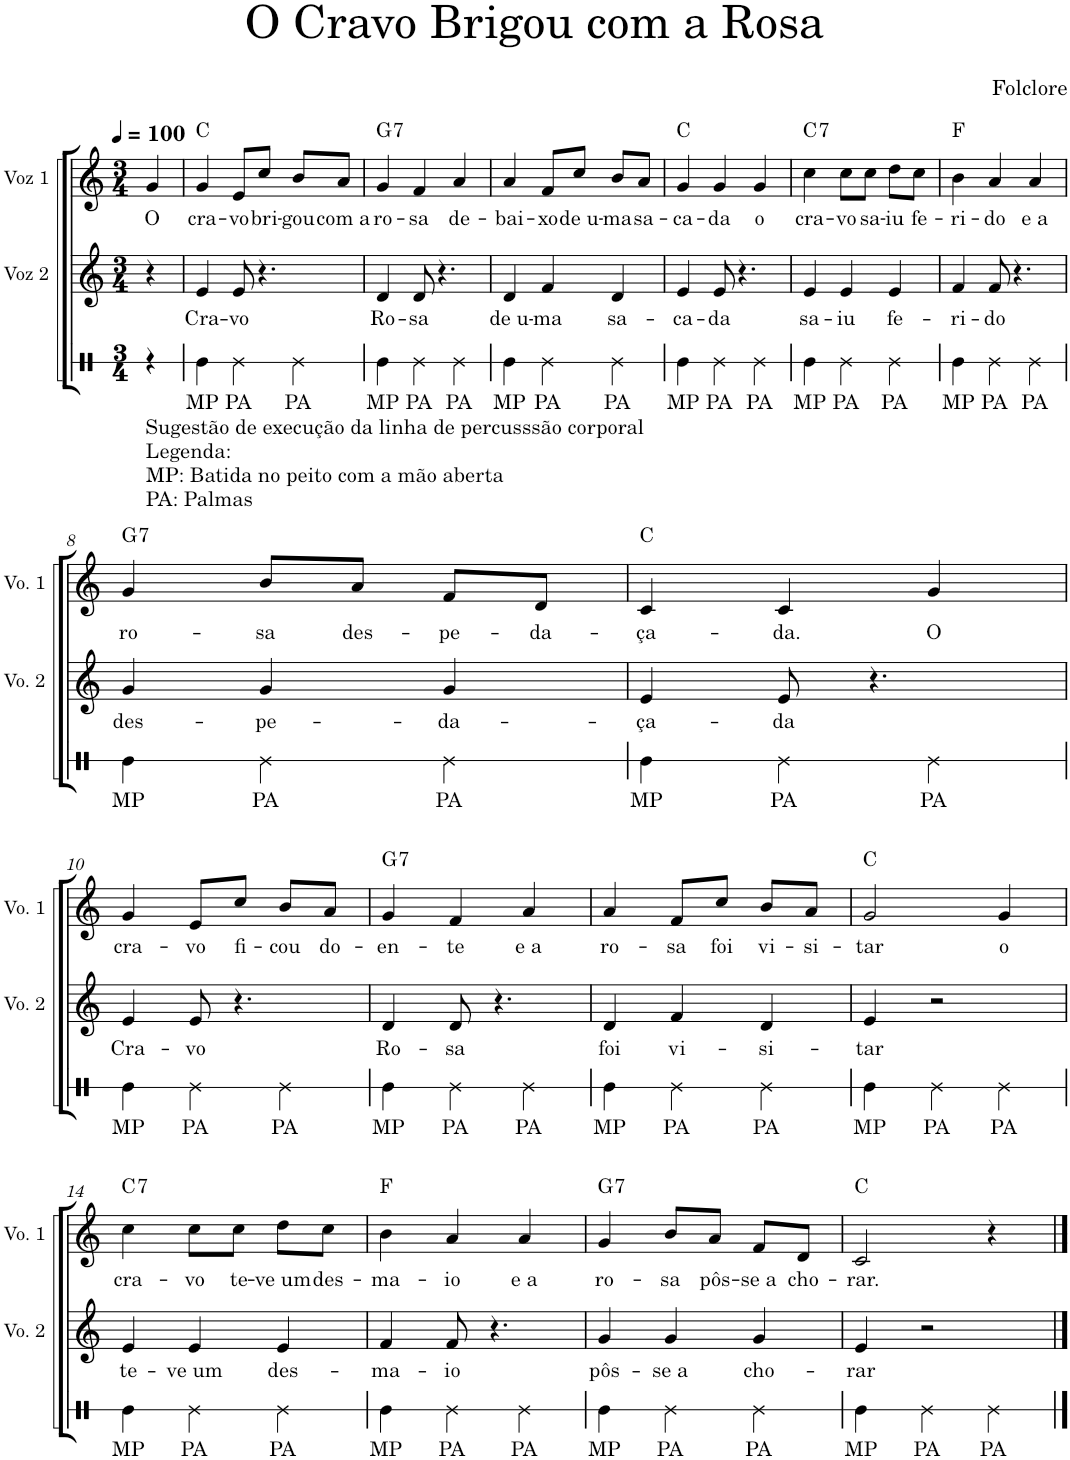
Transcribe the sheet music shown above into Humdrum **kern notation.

**kern	**text	**kern	**text	**kern	**text	**harte
*part3	*part3	*part2	*part2	*part1	*part1	*part1
*staff3	*staff3	*staff2	*staff2	*staff1	*staff1	*
*I"Voz 3	*	*I"Voz 2	*	*I"Voz 1	*	*
*	*	*I'Vo. 2	*	*I'Vo. 1	*	*
*stria1	*	*	*	*	*	*
*clefX	*	*clefG2	*	*clefG2	*	*
*k[]	*	*k[]	*	*k[]	*	*
*M3/4	*	*M3/4	*	*M3/4	*	*
*MM100	*	*MM100	*	*MM100	*	*
=1	=1	=1	=1	=1	=1	=1
!LO:TX:b:t=Sugestão de execução da linha de percusssão corporal	!	!	!	!	!	!
!LO:TX:b:t=Legenda&colon;	!	!	!	!	!	!
!LO:TX:b:t=MP&colon; Batida no peito com a mão aberta	!	!	!	!	!	!
!LO:TX:b:t=PA&colon; Palmas	!	!	!	!	!	!
!	!	!	!	!	!LO:LY:b	!
4r	.	4r	.	4g/	O	.
=2	=2	=2	=2	=2	=2	=2
!	!LO:LY:b	!	!LO:LY:b	!	!LO:LY:b	!
4Re\	MP	4e/	Cra-	4g/	cra-	C:maj
!	!LO:LY:b	!	!LO:LY:b	!	!LO:LY:b	!
4Re\	PA	8e/	-vo	8e/L	-vo	.
!	!	!	!	!	!LO:LY:b	!
.	.	4.r	.	8cc/J	bri-	.
!	!LO:LY:b	!	!	!	!LO:LY:b	!
4Re\	PA	.	.	8b/L	-gou	.
!	!	!	!	!	!LO:LY:b	!
.	.	.	.	8a/J	com a	.
=3	=3	=3	=3	=3	=3	=3
!	!LO:LY:b	!	!LO:LY:b	!	!LO:LY:b	!LO:H:kt=7
4Re\	MP	4d/	Ro-	4g/	ro-	G:7
!	!LO:LY:b	!	!LO:LY:b	!	!LO:LY:b	!
4Re\	PA	8d/	-sa	4f/	-sa	.
.	.	4.r	.	.	.	.
!	!LO:LY:b	!	!	!	!LO:LY:b	!
4Re\	PA	.	.	4a/	de-	.
=4	=4	=4	=4	=4	=4	=4
!	!LO:LY:b	!	!LO:LY:b	!	!LO:LY:b	!
4Re\	MP	4d/	de u-	4a/	-bai-	.
!	!LO:LY:b	!	!LO:LY:b	!	!LO:LY:b	!
4Re\	PA	4f/	-ma	8f/L	-xo	.
!	!	!	!	!	!LO:LY:b	!
.	.	.	.	8cc/J	de u-	.
!	!LO:LY:b	!	!LO:LY:b	!	!LO:LY:b	!
4Re\	PA	4d/	sa-	8b/L	-ma	.
!	!	!	!	!	!LO:LY:b	!
.	.	.	.	8a/J	sa-	.
=5	=5	=5	=5	=5	=5	=5
!	!LO:LY:b	!	!LO:LY:b	!	!LO:LY:b	!
4Re\	MP	4e/	-ca-	4g/	-ca-	C:maj
!	!LO:LY:b	!	!LO:LY:b	!	!LO:LY:b	!
4Re\	PA	8e/	-da	4g/	-da	.
.	.	4.r	.	.	.	.
!	!LO:LY:b	!	!	!	!LO:LY:b	!
4Re\	PA	.	.	4g/	o	.
=6	=6	=6	=6	=6	=6	=6
!	!LO:LY:b	!	!LO:LY:b	!	!LO:LY:b	!LO:H:kt=7
4Re\	MP	4e/	sa-	4cc\	cra-	C:7
!	!LO:LY:b	!	!LO:LY:b	!	!LO:LY:b	!
4Re\	PA	4e/	-iu	8cc\L	-vo	.
!	!	!	!	!	!LO:LY:b	!
.	.	.	.	8cc\J	sa-	.
!	!LO:LY:b	!	!LO:LY:b	!	!LO:LY:b	!
4Re\	PA	4e/	fe-	8dd\L	-iu	.
!	!	!	!	!	!LO:LY:b	!
.	.	.	.	8cc\J	fe-	.
=7	=7	=7	=7	=7	=7	=7
!	!LO:LY:b	!	!LO:LY:b	!	!LO:LY:b	!
4Re\	MP	4f/	-ri-	4bn\	-ri-	F:maj
!	!LO:LY:b	!	!LO:LY:b	!	!LO:LY:b	!
4Re\	PA	8f/	-do	4a/	-do	.
.	.	4.r	.	.	.	.
!	!LO:LY:b	!	!	!	!LO:LY:b	!
4Re\	PA	.	.	4a/	e a	.
!!LO:LB:g=z
=8	=8	=8	=8	=8	=8	=8
!	!LO:LY:b	!	!LO:LY:b	!	!LO:LY:b	!LO:H:kt=7
4Re\	MP	4g/	des-	4g/	ro-	G:7
!	!LO:LY:b	!	!LO:LY:b	!	!LO:LY:b	!
4Re\	PA	4g/	-pe-	8b/L	-sa	.
!	!	!	!	!	!LO:LY:b	!
.	.	.	.	8a/J	des-	.
!	!LO:LY:b	!	!LO:LY:b	!	!LO:LY:b	!
4Re\	PA	4g/	-da-	8f/L	-pe-	.
!	!	!	!	!	!LO:LY:b	!
.	.	.	.	8d/J	-da-	.
=9	=9	=9	=9	=9	=9	=9
!	!LO:LY:b	!	!LO:LY:b	!	!LO:LY:b	!
4Re\	MP	4e/	-ça-	4c/	-ça-	C:maj
!	!LO:LY:b	!	!LO:LY:b	!	!LO:LY:b	!
4Re\	PA	8e/	-da	4c/	-da.	.
.	.	4.r	.	.	.	.
!	!LO:LY:b	!	!	!	!LO:LY:b	!
4Re\	PA	.	.	4g/	O	.
!!LO:LB:g=z
=10	=10	=10	=10	=10	=10	=10
!	!LO:LY:b	!	!LO:LY:b	!	!LO:LY:b	!
4Re\	MP	4e/	Cra-	4g/	cra-	.
!	!LO:LY:b	!	!LO:LY:b	!	!LO:LY:b	!
4Re\	PA	8e/	-vo	8e/L	-vo	.
!	!	!	!	!	!LO:LY:b	!
.	.	4.r	.	8cc/J	fi-	.
!	!LO:LY:b	!	!	!	!LO:LY:b	!
4Re\	PA	.	.	8b/L	-cou	.
!	!	!	!	!	!LO:LY:b	!
.	.	.	.	8a/J	do-	.
=11	=11	=11	=11	=11	=11	=11
!	!LO:LY:b	!	!LO:LY:b	!	!LO:LY:b	!LO:H:kt=7
4Re\	MP	4d/	Ro-	4g/	-en-	G:7
!	!LO:LY:b	!	!LO:LY:b	!	!LO:LY:b	!
4Re\	PA	8d/	-sa	4f/	-te	.
.	.	4.r	.	.	.	.
!	!LO:LY:b	!	!	!	!LO:LY:b	!
4Re\	PA	.	.	4a/	e a	.
=12	=12	=12	=12	=12	=12	=12
!	!LO:LY:b	!	!LO:LY:b	!	!LO:LY:b	!
4Re\	MP	4d/	foi	4a/	ro-	.
!	!LO:LY:b	!	!LO:LY:b	!	!LO:LY:b	!
4Re\	PA	4f/	vi-	8f/L	-sa	.
!	!	!	!	!	!LO:LY:b	!
.	.	.	.	8cc/J	foi	.
!	!LO:LY:b	!	!LO:LY:b	!	!LO:LY:b	!
4Re\	PA	4d/	-si-	8b/L	vi-	.
!	!	!	!	!	!LO:LY:b	!
.	.	.	.	8a/J	-si-	.
=13	=13	=13	=13	=13	=13	=13
!	!LO:LY:b	!	!LO:LY:b	!	!LO:LY:b	!
4Re\	MP	4e/	-tar	2g/	-tar	C:maj
!	!LO:LY:b	!	!	!	!	!
4Re\	PA	2r	.	.	.	.
!	!LO:LY:b	!	!	!	!LO:LY:b	!
4Re\	PA	.	.	4g/	o	.
!!LO:LB:g=z
=14	=14	=14	=14	=14	=14	=14
!	!LO:LY:b	!	!LO:LY:b	!	!LO:LY:b	!LO:H:kt=7
4Re\	MP	4e/	te-	4cc\	cra-	C:7
!	!LO:LY:b	!	!LO:LY:b	!	!LO:LY:b	!
4Re\	PA	4e/	-ve um	8cc\L	-vo	.
!	!	!	!	!	!LO:LY:b	!
.	.	.	.	8cc\J	te-	.
!	!LO:LY:b	!	!LO:LY:b	!	!LO:LY:b	!
4Re\	PA	4e/	des-	8dd\L	-ve um	.
!	!	!	!	!	!LO:LY:b	!
.	.	.	.	8cc\J	des-	.
=15	=15	=15	=15	=15	=15	=15
!	!LO:LY:b	!	!LO:LY:b	!	!LO:LY:b	!
4Re\	MP	4f/	-ma-	4bn\	-ma-	F:maj
!	!LO:LY:b	!	!LO:LY:b	!	!LO:LY:b	!
4Re\	PA	8f/	-io	4a/	-io	.
.	.	4.r	.	.	.	.
!	!LO:LY:b	!	!	!	!LO:LY:b	!
4Re\	PA	.	.	4a/	e a	.
=16	=16	=16	=16	=16	=16	=16
!	!LO:LY:b	!	!LO:LY:b	!	!LO:LY:b	!LO:H:kt=7
4Re\	MP	4g/	pôs-	4g/	ro-	G:7
!	!LO:LY:b	!	!LO:LY:b	!	!LO:LY:b	!
4Re\	PA	4g/	-se a	8b/L	-sa	.
!	!	!	!	!	!LO:LY:b	!
.	.	.	.	8a/J	pôs-	.
!	!LO:LY:b	!	!LO:LY:b	!	!LO:LY:b	!
4Re\	PA	4g/	cho-	8f/L	-se a	.
!	!	!	!	!	!LO:LY:b	!
.	.	.	.	8d/J	cho-	.
=17	=17	=17	=17	=17	=17	=17
!	!LO:LY:b	!	!LO:LY:b	!	!LO:LY:b	!
4Re\	MP	4e/	-rar	2c/	-rar.	C:maj
!	!LO:LY:b	!	!	!	!	!
4Re\	PA	2r	.	.	.	.
!	!LO:LY:b	!	!	!	!	!
4Re\	PA	.	.	4r	.	.
==	==	==	==	==	==	==
*-	*-	*-	*-	*-	*-	*-
